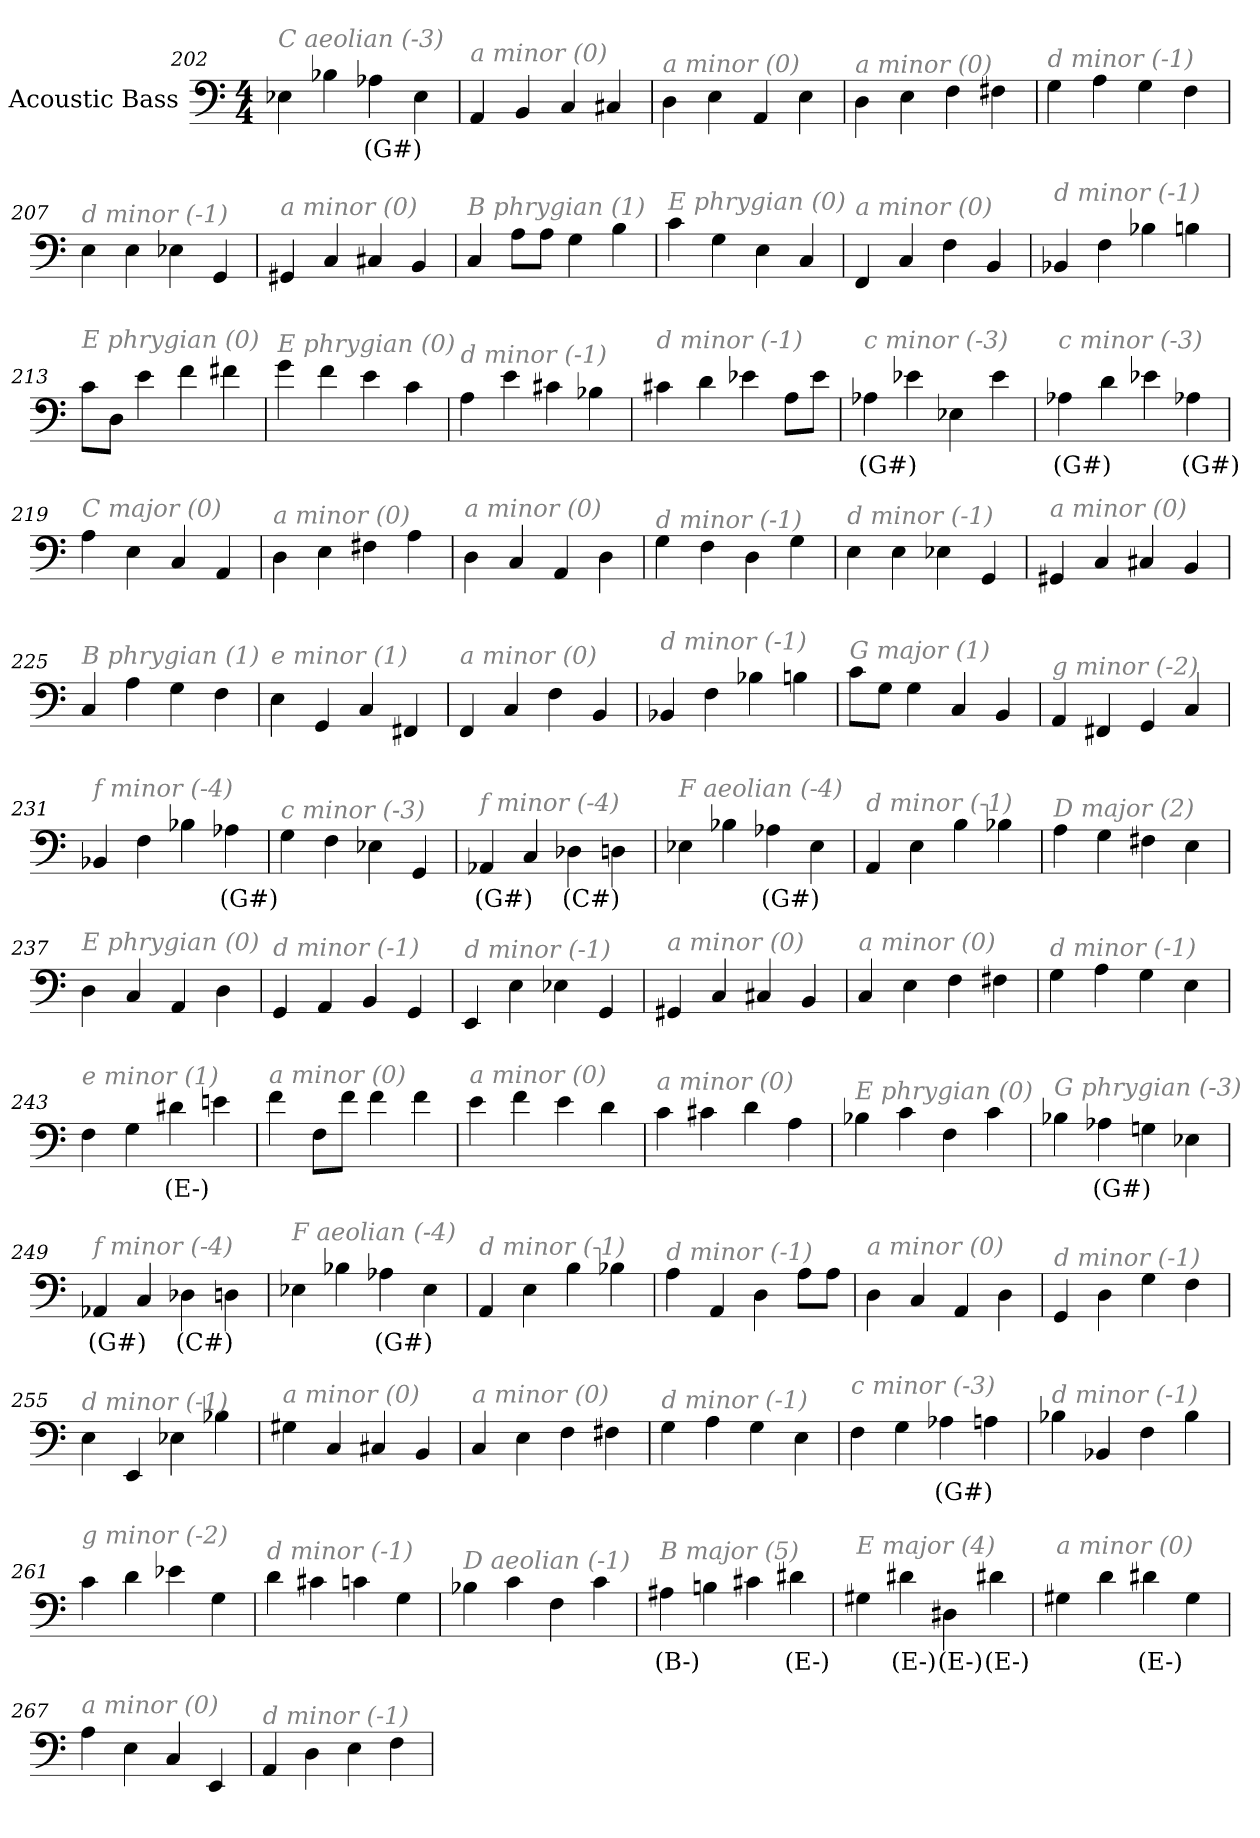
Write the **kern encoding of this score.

**kern	**text
*part1	*part1
*staff1	*staff1
*I"Acoustic Bass	*
*clefF4	*
*ITrd7c12	*
*k[]	*
*C:	*
*M4/4	*
=202	=202
!LO:TX:i:color=#808080:t=C aeolian (-3)	!
4EE-X	.
4BB-X	.
4AA-Xi	(G#)
4EE-	.
=203	=203
!LO:TX:i:color=#808080:t=a minor (0)	!
4AAA	.
4BBB	.
4CC	.
4CC#X	.
=204	=204
!LO:TX:i:color=#808080:t=a minor (0)	!
4DD	.
4EE	.
4AAA	.
4EE	.
=205	=205
!LO:TX:i:color=#808080:t=a minor (0)	!
4DD	.
4EE	.
4FF	.
4FF#X	.
=206	=206
!LO:TX:i:color=#808080:t=d minor (-1)	!
4GG	.
4AA	.
4GG	.
4FF	.
=207	=207
!LO:TX:i:color=#808080:t=d minor (-1)	!
4EE	.
4EE	.
4EE-X	.
4GGG	.
=208	=208
!LO:TX:i:color=#808080:t=a minor (0)	!
4GGG#X	.
4CC	.
4CC#X	.
4BBB	.
=209	=209
!LO:TX:i:color=#808080:t=B phrygian (1)	!
4CC	.
8AAL	.
8AAJ	.
4GG	.
4BB	.
=210	=210
!LO:TX:i:color=#808080:t=E phrygian (0)	!
4C	.
4GG	.
4EE	.
4CC	.
=211	=211
!LO:TX:i:color=#808080:t=a minor (0)	!
4FFF	.
4CC	.
4FF	.
4BBB	.
=212	=212
!LO:TX:i:color=#808080:t=d minor (-1)	!
4BBB-X	.
4FF	.
4BB-X	.
4BBn	.
=213	=213
!LO:TX:i:color=#808080:t=E phrygian (0)	!
8CL	.
8DDJ	.
4E	.
4F	.
4F#X	.
=214	=214
!LO:TX:i:color=#808080:t=E phrygian (0)	!
4G	.
4F	.
4E	.
4C	.
=215	=215
!LO:TX:i:color=#808080:t=d minor (-1)	!
4AA	.
4E	.
4C#X	.
4BB-X	.
=216	=216
!LO:TX:i:color=#808080:t=d minor (-1)	!
4C#X	.
4D	.
4E-X	.
8AAL	.
8E-J	.
=217	=217
!LO:TX:i:color=#808080:t=c minor (-3)	!
4AA-Xi	(G#)
4E-X	.
4EE-X	.
4E-	.
=218	=218
!LO:TX:i:color=#808080:t=c minor (-3)	!
4AA-Xi	(G#)
4D	.
4E-X	.
4AA-Xi	(G#)
=219	=219
!LO:TX:i:color=#808080:t=C major (0)	!
4AA	.
4EE	.
4CC	.
4AAA	.
=220	=220
!LO:TX:i:color=#808080:t=a minor (0)	!
4DD	.
4EE	.
4FF#X	.
4AA	.
=221	=221
!LO:TX:i:color=#808080:t=a minor (0)	!
4DD	.
4CC	.
4AAA	.
4DD	.
=222	=222
!LO:TX:i:color=#808080:t=d minor (-1)	!
4GG	.
4FF	.
4DD	.
4GG	.
=223	=223
!LO:TX:i:color=#808080:t=d minor (-1)	!
4EE	.
4EE	.
4EE-X	.
4GGG	.
=224	=224
!LO:TX:i:color=#808080:t=a minor (0)	!
4GGG#X	.
4CC	.
4CC#X	.
4BBB	.
=225	=225
!LO:TX:i:color=#808080:t=B phrygian (1)	!
4CC	.
4AA	.
4GG	.
4FF	.
=226	=226
!LO:TX:i:color=#808080:t=e minor (1)	!
4EE	.
4GGG	.
4CC	.
4FFF#X	.
=227	=227
!LO:TX:i:color=#808080:t=a minor (0)	!
4FFF	.
4CC	.
4FF	.
4BBB	.
=228	=228
!LO:TX:i:color=#808080:t=d minor (-1)	!
4BBB-X	.
4FF	.
4BB-X	.
4BBn	.
=229	=229
!LO:TX:i:color=#808080:t=G major (1)	!
8CL	.
8GGJ	.
4GG	.
4CC	.
4BBB	.
=230	=230
!LO:TX:i:color=#808080:t=g minor (-2)	!
4AAA	.
4FFF#X	.
4GGG	.
4CC	.
=231	=231
!LO:TX:i:color=#808080:t=f minor (-4)	!
4BBB-X	.
4FF	.
4BB-X	.
4AA-Xi	(G#)
=232	=232
!LO:TX:i:color=#808080:t=c minor (-3)	!
4GG	.
4FF	.
4EE-X	.
4GGG	.
=233	=233
!LO:TX:i:color=#808080:t=f minor (-4)	!
4AAA-Xi	(G#)
4CC	.
4DD-Xi	(C#)
4DD	.
=234	=234
!LO:TX:i:color=#808080:t=F aeolian (-4)	!
4EE-X	.
4BB-X	.
4AA-Xi	(G#)
4EE-	.
=235	=235
!LO:TX:i:color=#808080:t=d minor (-1)	!
4AAA	.
4EE	.
4BB	.
4BB-X	.
=236	=236
!LO:TX:i:color=#808080:t=D major (2)	!
4AA	.
4GG	.
4FF#X	.
4EE	.
=237	=237
!LO:TX:i:color=#808080:t=E phrygian (0)	!
4DD	.
4CC	.
4AAA	.
4DD	.
=238	=238
!LO:TX:i:color=#808080:t=d minor (-1)	!
4GGG	.
4AAA	.
4BBB	.
4GGG	.
=239	=239
!LO:TX:i:color=#808080:t=d minor (-1)	!
4EEE	.
4EE	.
4EE-X	.
4GGG	.
=240	=240
!LO:TX:i:color=#808080:t=a minor (0)	!
4GGG#X	.
4CC	.
4CC#X	.
4BBB	.
=241	=241
!LO:TX:i:color=#808080:t=a minor (0)	!
4CC	.
4EE	.
4FF	.
4FF#X	.
=242	=242
!LO:TX:i:color=#808080:t=d minor (-1)	!
4GG	.
4AA	.
4GG	.
4EE	.
=243	=243
!LO:TX:i:color=#808080:t=e minor (1)	!
4FF	.
4GG	.
4D#Xi	(E-)
4En	.
=244	=244
!LO:TX:i:color=#808080:t=a minor (0)	!
4F	.
8FFL	.
8FJ	.
4F	.
4F	.
=245	=245
!LO:TX:i:color=#808080:t=a minor (0)	!
4E	.
4F	.
4E	.
4D	.
=246	=246
!LO:TX:i:color=#808080:t=a minor (0)	!
4C	.
4C#X	.
4D	.
4AA	.
=247	=247
!LO:TX:i:color=#808080:t=E phrygian (0)	!
4BB-X	.
4C	.
4FF	.
4C	.
=248	=248
!LO:TX:i:color=#808080:t=G phrygian (-3)	!
4BB-X	.
4AA-Xi	(G#)
4GGn	.
4EE-X	.
=249	=249
!LO:TX:i:color=#808080:t=f minor (-4)	!
4AAA-Xi	(G#)
4CC	.
4DD-Xi	(C#)
4DD	.
=250	=250
!LO:TX:i:color=#808080:t=F aeolian (-4)	!
4EE-X	.
4BB-X	.
4AA-Xi	(G#)
4EE-	.
=251	=251
!LO:TX:i:color=#808080:t=d minor (-1)	!
4AAA	.
4EE	.
4BB	.
4BB-X	.
=252	=252
!LO:TX:i:color=#808080:t=d minor (-1)	!
4AA	.
4AAA	.
4DD	.
8AAL	.
8AAJ	.
=253	=253
!LO:TX:i:color=#808080:t=a minor (0)	!
4DD	.
4CC	.
4AAA	.
4DD	.
=254	=254
!LO:TX:i:color=#808080:t=d minor (-1)	!
4GGG	.
4DD	.
4GG	.
4FF	.
=255	=255
!LO:TX:i:color=#808080:t=d minor (-1)	!
4EE	.
4EEE	.
4EE-X	.
4BB-X	.
=256	=256
!LO:TX:i:color=#808080:t=a minor (0)	!
4GG#X	.
4CC	.
4CC#X	.
4BBB	.
=257	=257
!LO:TX:i:color=#808080:t=a minor (0)	!
4CC	.
4EE	.
4FF	.
4FF#X	.
=258	=258
!LO:TX:i:color=#808080:t=d minor (-1)	!
4GG	.
4AA	.
4GG	.
4EE	.
=259	=259
!LO:TX:i:color=#808080:t=c minor (-3)	!
4FF	.
4GG	.
4AA-Xi	(G#)
4AA	.
=260	=260
!LO:TX:i:color=#808080:t=d minor (-1)	!
4BB-X	.
4BBB-X	.
4FF	.
4BB-	.
=261	=261
!LO:TX:i:color=#808080:t=g minor (-2)	!
4C	.
4D	.
4E-X	.
4GG	.
=262	=262
!LO:TX:i:color=#808080:t=d minor (-1)	!
4D	.
4C#X	.
4Cn	.
4GG	.
=263	=263
!LO:TX:i:color=#808080:t=D aeolian (-1)	!
4BB-X	.
4C	.
4FF	.
4C	.
=264	=264
!LO:TX:i:color=#808080:t=B major (5)	!
4AA#Xi	(B-)
4BBn	.
4C#X	.
4D#Xi	(E-)
=265	=265
!LO:TX:i:color=#808080:t=E major (4)	!
4GG#X	.
4D#Xi	(E-)
4DD#Xi	(E-)
4D#Xi	(E-)
=266	=266
!LO:TX:i:color=#808080:t=a minor (0)	!
4GG#X	.
4D	.
4D#Xi	(E-)
4GG#	.
=267	=267
!LO:TX:i:color=#808080:t=a minor (0)	!
4AA	.
4EE	.
4CC	.
4EEE	.
=268	=268
!LO:TX:i:color=#808080:t=d minor (-1)	!
4AAA	.
4DD	.
4EE	.
4FF	.
=	=
*-	*-
